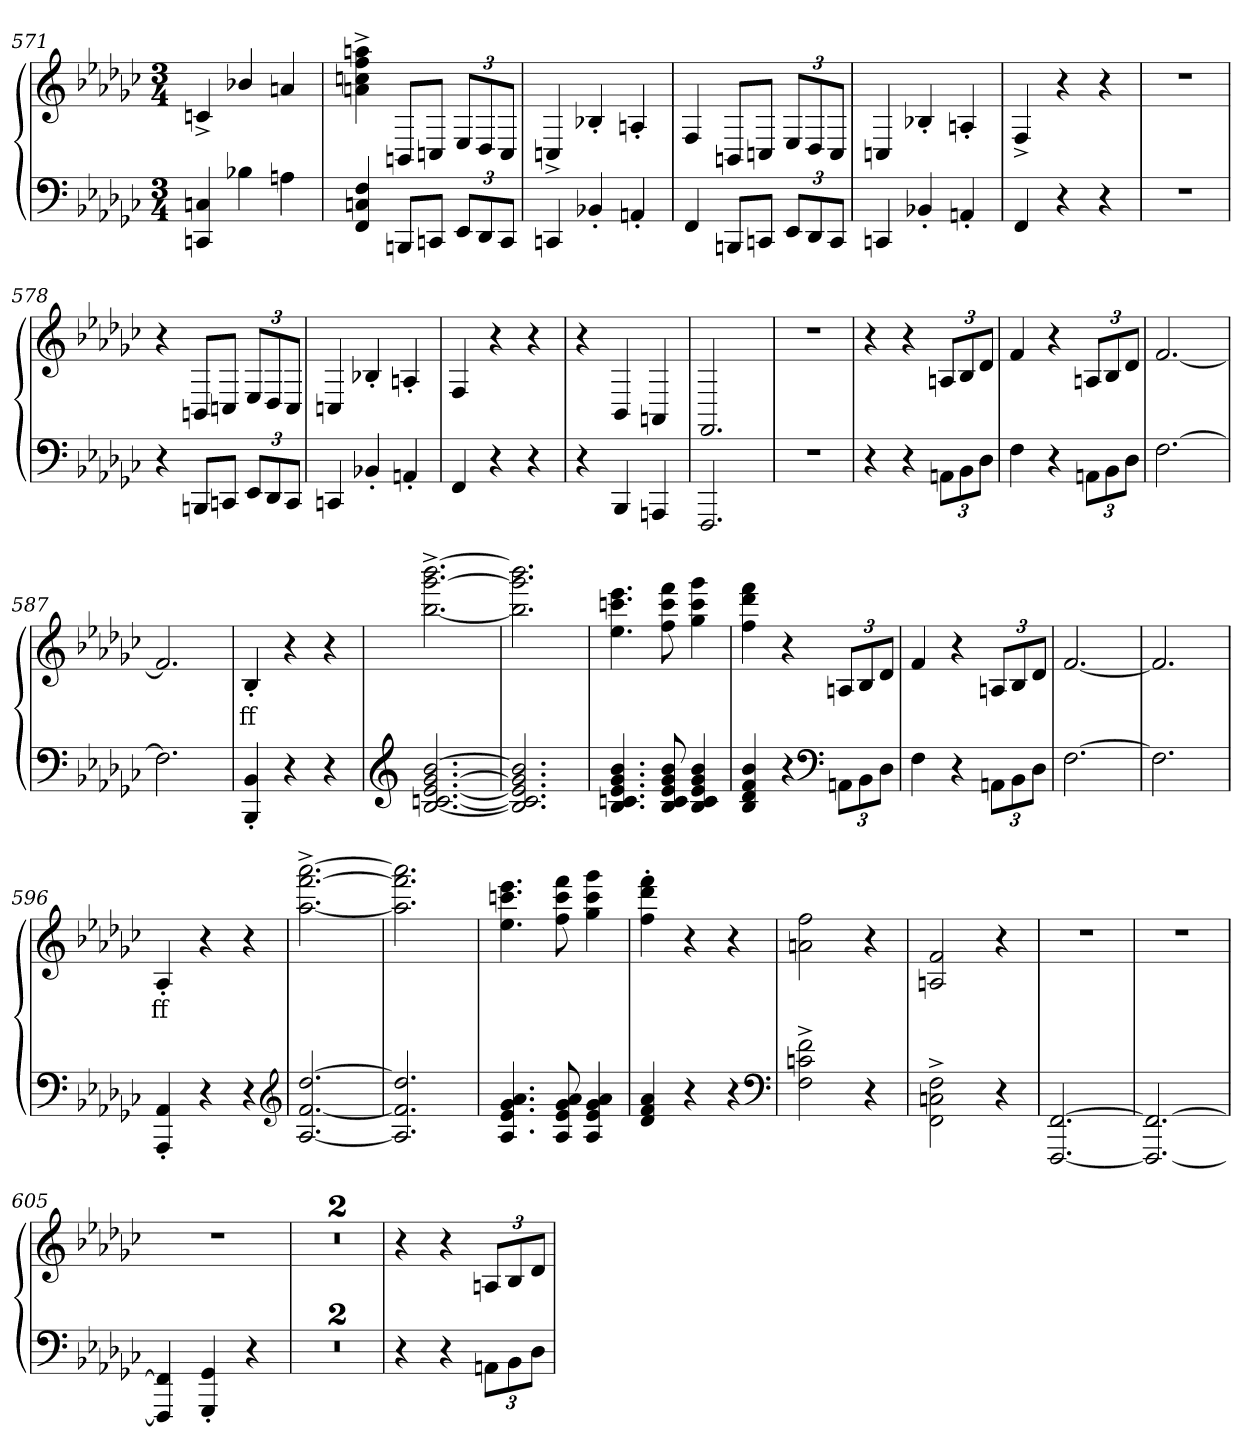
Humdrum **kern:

**kern	**kern	**text
*part2	*part1	*part1
*staff2	*staff1	*staff1
*clefF4	*clefG2	*
*k[b-e-a-d-g-c-]	*k[b-e-a-d-g-c-]	*
*M3/4	*M3/4	*
=571	=571	=571
4Cn 4CCn	4cn^>	.
4B-X	4b-X/	.
4An	4an	.
=572	=572	=572
4F 4Cn 4FF	4aan^> 4ff^> 4ccn^> 4an^>	.
8BBBnL	8BBnL	.
8CCJ	8CJ	.
12EE-L	12E-L	.
12DD-	12D-	.
12CCJ	12CJ	.
=573	=573	=573
4CCn	4Cn^>	.
4BB-X'>	4B-X'>	.
4AAn'>	4An'>	.
=574	=574	=574
4FF	4F	.
8BBBnL	8BBnL	.
8CCnJ	8CnJ	.
12EE-L	12E-L	.
12DD-	12D-	.
12CCJ	12CJ	.
=575	=575	=575
4CCn	4Cn	.
4BB-X'>	4B-X'>	.
4AAn'>	4An'>	.
=576	=576	=576
4FF	4F^>	.
4r	4r	.
4r	4r	.
=577	=577	=577
2.r	2.r	.
=578	=578	=578
4r	4r	.
8BBBnL	8BBnL	.
8CCnJ	8CnJ	.
12EE-L	12E-L	.
12DD-	12D-	.
12CCJ	12CJ	.
=579	=579	=579
4CCn	4Cn	.
4BB-X'>	4B-X'>	.
4AAn'>	4An'>	.
=580	=580	=580
4FF	4F	.
4r	4r	.
4r	4r	.
=581	=581	=581
4r	4r	.
4BBB-	4BB-	.
4AAAn	4AAn	.
=582	=582	=582
2.FFF	2.FF	.
=583	=583	=583
2.r	2.r	.
=584	=584	=584
4r	4r	.
4r	4r	.
12AAn\L	12An/L	.
12BB-	12B-/	.
12D-J	12d-\J	.
=585	=585	=585
4F	4f	.
4r	4r	.
12AAn\L	12An/L	.
12BB-	12B-/	.
12D-J	12d-\J	.
=586	=586	=586
[2.F	[2.f	.
=587	=587	=587
2.F]	2.f]	.
=588	=588	=588
4BB-'> 4BBB-'>	4B-'>	ff
4r	4r	.
4r	4r	.
=589	=589	=589
*clefG2	*	*
[2.b- [2.g- [2.e- [2.cn [2.B-	[2.bbb-^> [2.ggg-^> [2.bb-^>	.
=590	=590	=590
2.b-] 2.g-] 2.e-] 2.cn] 2.B-]	2.bbb-] 2.ggg-] 2.bb-]	.
=591	=591	=591
4.b- 4.g- 4.e- 4.cn 4.B-	4.eee-\ 4.cccn\ 4.ee-\	.
8b- 8g- 8e- 8c 8B-	8fff 8ccc 8ff	.
4b- 4g- 4e- 4c 4B-	4ggg- 4ccc 4gg-	.
=592	=592	=592
4b- 4f 4d- 4B-	4fff 4ddd- 4ff	.
4r	4r	pp
*clefF4	*	*
12AAn\L	12An/L	.
12BB-	12B-/	.
12D-J	12d-\J	.
=593	=593	=593
4F	4f	.
4r	4r	.
12AAn\L	12An/L	.
12BB-	12B-/	.
12D-J	12d-\J	.
=594	=594	=594
[2.F	[2.f	.
=595	=595	=595
2.F]	2.f]	.
=596	=596	=596
4AA-'> 4AAA-'>	4A-'>	ff
4r	4r	.
4r	4r	.
*clefG2	*	*
=597	=597	=597
[2.dd- [2.f [2.A-	[2.aaa-^> [2.fff^> [2.aa-^>	.
=598	=598	=598
2.dd-] 2.f] 2.A-]	2.aaa-] 2.fff] 2.aa-]	.
=599	=599	=599
4.a- 4.g- 4.e- 4.A-	4.eee-\ 4.cccn\ 4.ee-\	.
8a- 8g- 8e- 8A-	8fff 8ccc 8ff	.
4a- 4g- 4e- 4A-	4ggg- 4ccc 4gg-	.
=600	=600	=600
4a- 4f 4d-	4fff'> 4ddd-'> 4ff'>	.
4r	4r	.
4r	4r	.
*clefF4	*	*
=601	=601	=601
2f^> 2cn^> 2F^>	2ff 2an	.
4r	4r	.
=602	=602	=602
2F\^> 2Cn\^> 2FF\^>	2f 2An	.
4r	4r	.
=603	=603	=603
[2.FF [2.FFF	2.r	.
=604	=604	=604
2.FF/_ 2.FFF/_	2.r	.
=605	=605	=605
4FF] 4FFF]	2.r	.
4GG-'> 4GGG-'>	.	.
4r	.	.
=606	=606	=606
2.r	2.r	.
=607	=607	=607
2.r	2.r	.
=608	=608	=608
4r	4r	.
4r	4r	pp
12AAn\L	12An/L	.
12BB-	12B-/	.
12D-J	12d-\J	.
=	=	=
*-	*-	*-
